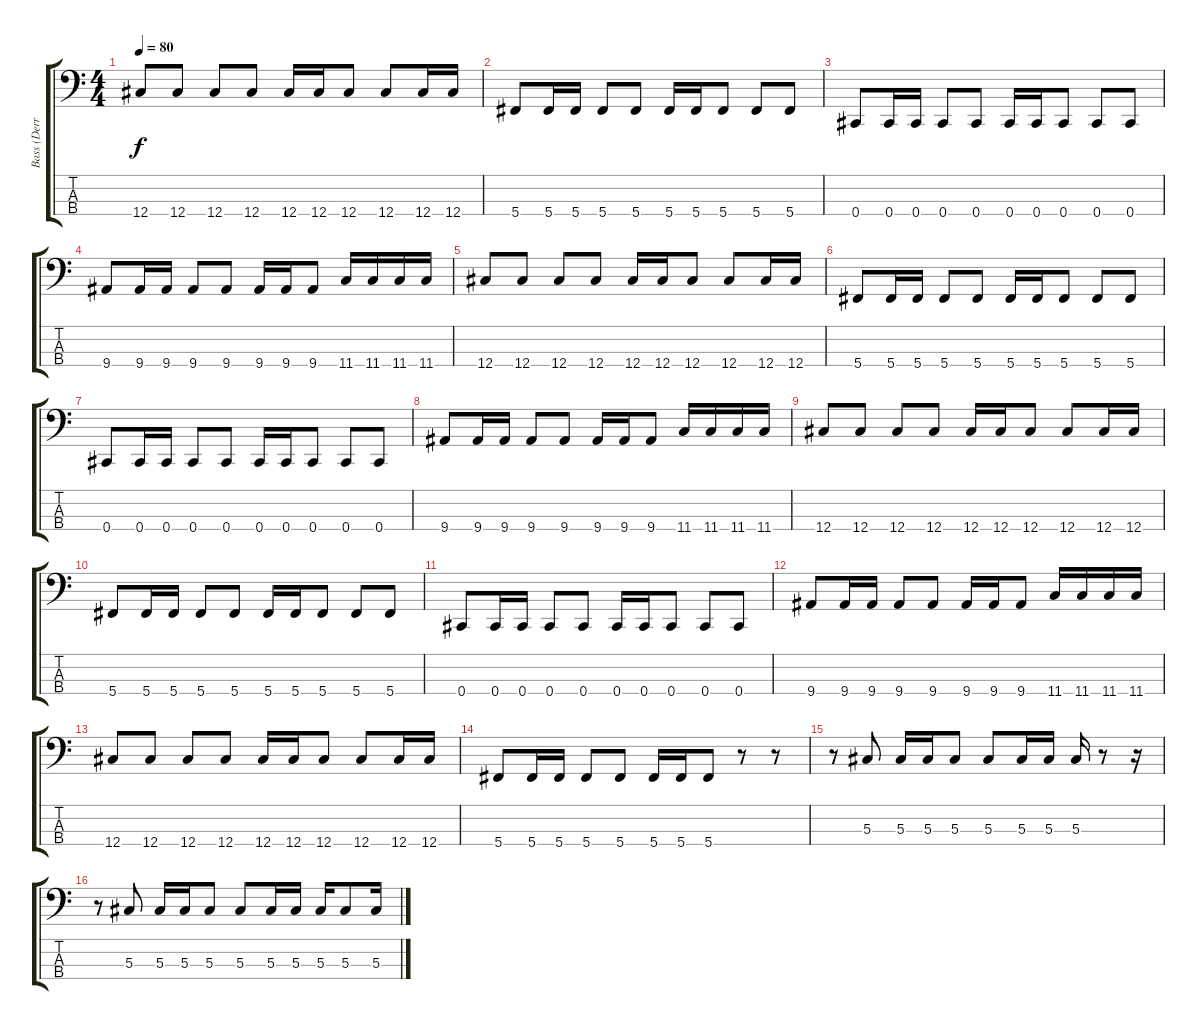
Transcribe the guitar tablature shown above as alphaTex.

\track ("Bass (Derrick)" "Bass (Derr") {instrument electricbassfinger}
\staff {score tabs}
\tuning (Gb2 Db2 Ab1 Db1) {hide}
\ts (4 4)
\tempo 80
\clef f4
\ks c
12.4.8{dy f} 12.4.8 12.4.8 12.4.8 12.4.16 12.4.16 12.4.8 12.4.8 12.4.16 12.4.16 |
5.4.8 5.4.16 5.4.16 5.4.8 5.4.8 5.4.16 5.4.16 5.4.8 5.4.8 5.4.8 |
0.4.8 0.4.16 0.4.16 0.4.8 0.4.8 0.4.16 0.4.16 0.4.8 0.4.8 0.4.8 |
9.4.8 9.4.16 9.4.16 9.4.8 9.4.8 9.4.16 9.4.16 9.4.8 11.4.16 11.4.16 11.4.16 11.4.16 |
12.4.8 12.4.8 12.4.8 12.4.8 12.4.16 12.4.16 12.4.8 12.4.8 12.4.16 12.4.16 |
5.4.8 5.4.16 5.4.16 5.4.8 5.4.8 5.4.16 5.4.16 5.4.8 5.4.8 5.4.8 |
0.4.8 0.4.16 0.4.16 0.4.8 0.4.8 0.4.16 0.4.16 0.4.8 0.4.8 0.4.8 |
9.4.8 9.4.16 9.4.16 9.4.8 9.4.8 9.4.16 9.4.16 9.4.8 11.4.16 11.4.16 11.4.16 11.4.16 |
12.4.8 12.4.8 12.4.8 12.4.8 12.4.16 12.4.16 12.4.8 12.4.8 12.4.16 12.4.16 |
5.4.8 5.4.16 5.4.16 5.4.8 5.4.8 5.4.16 5.4.16 5.4.8 5.4.8 5.4.8 |
0.4.8 0.4.16 0.4.16 0.4.8 0.4.8 0.4.16 0.4.16 0.4.8 0.4.8 0.4.8 |
9.4.8 9.4.16 9.4.16 9.4.8 9.4.8 9.4.16 9.4.16 9.4.8 11.4.16 11.4.16 11.4.16 11.4.16 |
12.4.8 12.4.8 12.4.8 12.4.8 12.4.16 12.4.16 12.4.8 12.4.8 12.4.16 12.4.16 |
5.4.8 5.4.16 5.4.16 5.4.8 5.4.8 5.4.16 5.4.16 5.4.8 r.8 r.8 |
r.8 5.3.8 5.3.16 5.3.16 5.3.8 5.3.8 5.3.16 5.3.16 5.3.16 r.8 r.16 |
r.8 5.3.8 5.3.16 5.3.16 5.3.8 5.3.8 5.3.16 5.3.16 5.3.16 5.3.8 5.3.16
